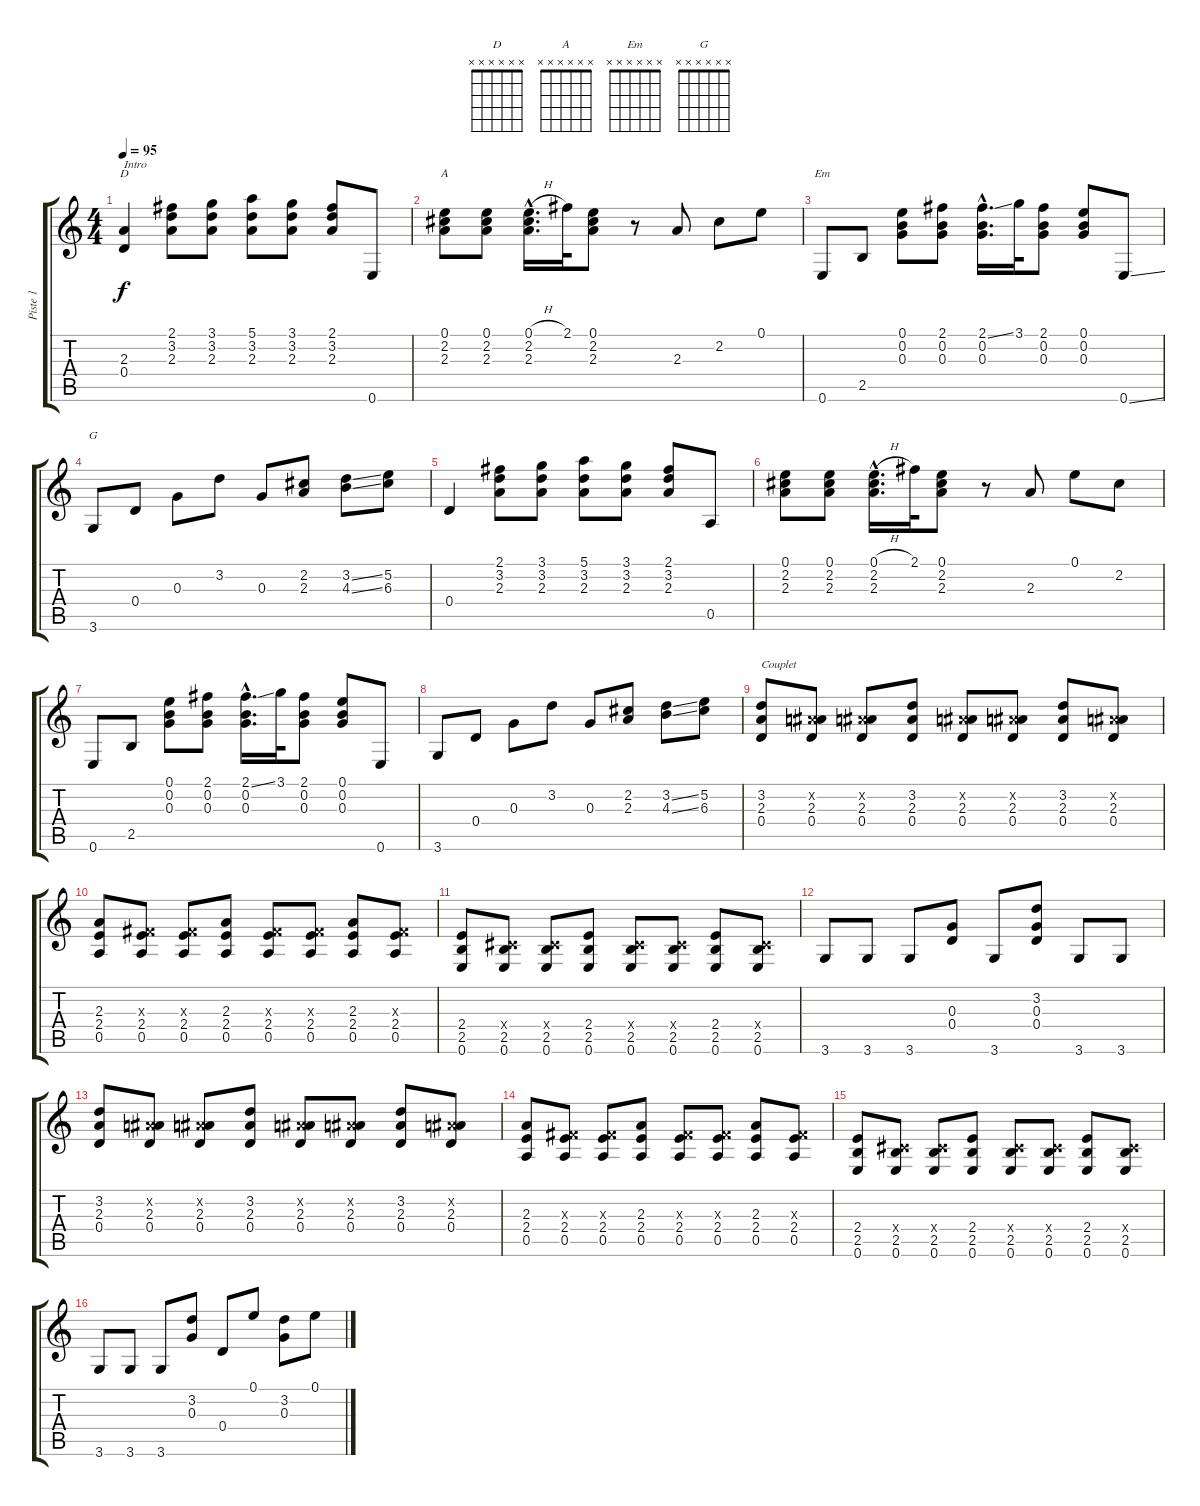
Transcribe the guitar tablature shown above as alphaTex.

\track ("Piste 1" "Piste 1") {instrument electricguitarjazz}
\staff {score tabs}
\tuning (E4 B3 G3 D3 A2 E2) {hide}
\chord ("D" x x x x x x) {firstfret 0}
\chord ("A" x x x x x x) {firstfret 0}
\chord ("Em" x x x x x x) {firstfret 0}
\chord ("G" x x x x x x) {firstfret 0}
\ts (4 4)
\tempo 95
\clef g2
\ks c
(2.3 0.4).4{ch "D" txt "Intro" dy f instrument electricguitarjazz} (2.1 3.2 2.3).8 (3.1 3.2 2.3).8 (5.1 3.2 2.3).8 (3.1 3.2 2.3).8 (2.1 3.2 2.3).8 0.6.8 |
(0.1 2.2 2.3).8{ch "A"} (0.1 2.2 2.3).8 (0.1{h hac} 2.2{hac} 2.3{hac}).16{d} 2.1.32 (0.1 2.2 2.3).8 r.8 2.3.8 2.2.8 0.1.8 |
0.6.8{ch "Em"} 2.5.8 (0.1 0.2 0.3).8 (2.1 0.2 0.3).8 (2.1{ss hac} 0.2{hac} 0.3{hac}).16{d} 3.1.32 (2.1 0.2 0.3).8 (0.1 0.2 0.3).8 0.6{ss}.8 |
3.6.8{ch "G"} 0.4.8 0.3.8 3.2.8 0.3.8 (2.2 2.3).8 (3.2{ss} 4.3{ss}).8 (5.2 6.3).8 |
0.4.4 (2.1 3.2 2.3).8 (3.1 3.2 2.3).8 (5.1 3.2 2.3).8 (3.1 3.2 2.3).8 (2.1 3.2 2.3).8 0.5.8 |
(0.1 2.2 2.3).8 (0.1 2.2 2.3).8 (0.1{h hac} 2.2{hac} 2.3{hac}).16{d} 2.1.32 (0.1 2.2 2.3).8 r.8 2.3.8 0.1.8 2.2.8 |
0.6.8 2.5.8 (0.1 0.2 0.3).8 (2.1 0.2 0.3).8 (2.1{ss hac} 0.2{hac} 0.3{hac}).16{d} 3.1.32 (2.1 0.2 0.3).8 (0.1 0.2 0.3).8 0.6.8 |
3.6.8 0.4.8 0.3.8 3.2.8 0.3.8 (2.2 2.3).8 (3.2{ss} 4.3{ss}).8 (5.2 6.3).8 |
(3.2 2.3 0.4).8{txt "Couplet"} (-1.2{x} 2.3 0.4).8 (-1.2{x} 2.3 0.4).8 (3.2 2.3 0.4).8 (-1.2{x} 2.3 0.4).8 (-1.2{x} 2.3 0.4).8 (3.2 2.3 0.4).8 (-1.2{x} 2.3 0.4).8 |
(2.3 2.4 0.5).8 (-1.3{x} 2.4 0.5).8 (-1.3{x} 2.4 0.5).8 (2.3 2.4 0.5).8 (-1.3{x} 2.4 0.5).8 (-1.3{x} 2.4 0.5).8 (2.3 2.4 0.5).8 (-1.3{x} 2.4 0.5).8 |
(2.4 2.5 0.6).8 (-1.4{x} 2.5 0.6).8 (-1.4{x} 2.5 0.6).8 (2.4 2.5 0.6).8 (-1.4{x} 2.5 0.6).8 (-1.4{x} 2.5 0.6).8 (2.4 2.5 0.6).8 (-1.4{x} 2.5 0.6).8 |
3.6.8 3.6.8 3.6.8 (0.3 0.4).8 3.6.8 (3.2 0.3 0.4).8 3.6.8 3.6.8 |
(3.2 2.3 0.4).8 (-1.2{x} 2.3 0.4).8 (-1.2{x} 2.3 0.4).8 (3.2 2.3 0.4).8 (-1.2{x} 2.3 0.4).8 (-1.2{x} 2.3 0.4).8 (3.2 2.3 0.4).8 (-1.2{x} 2.3 0.4).8 |
(2.3 2.4 0.5).8 (-1.3{x} 2.4 0.5).8 (-1.3{x} 2.4 0.5).8 (2.3 2.4 0.5).8 (-1.3{x} 2.4 0.5).8 (-1.3{x} 2.4 0.5).8 (2.3 2.4 0.5).8 (-1.3{x} 2.4 0.5).8 |
(2.4 2.5 0.6).8 (-1.4{x} 2.5 0.6).8 (-1.4{x} 2.5 0.6).8 (2.4 2.5 0.6).8 (-1.4{x} 2.5 0.6).8 (-1.4{x} 2.5 0.6).8 (2.4 2.5 0.6).8 (-1.4{x} 2.5 0.6).8 |
3.6.8 3.6.8 3.6.8 (3.2 0.3).8 0.4.8 0.1.8 (3.2 0.3).8 0.1.8
